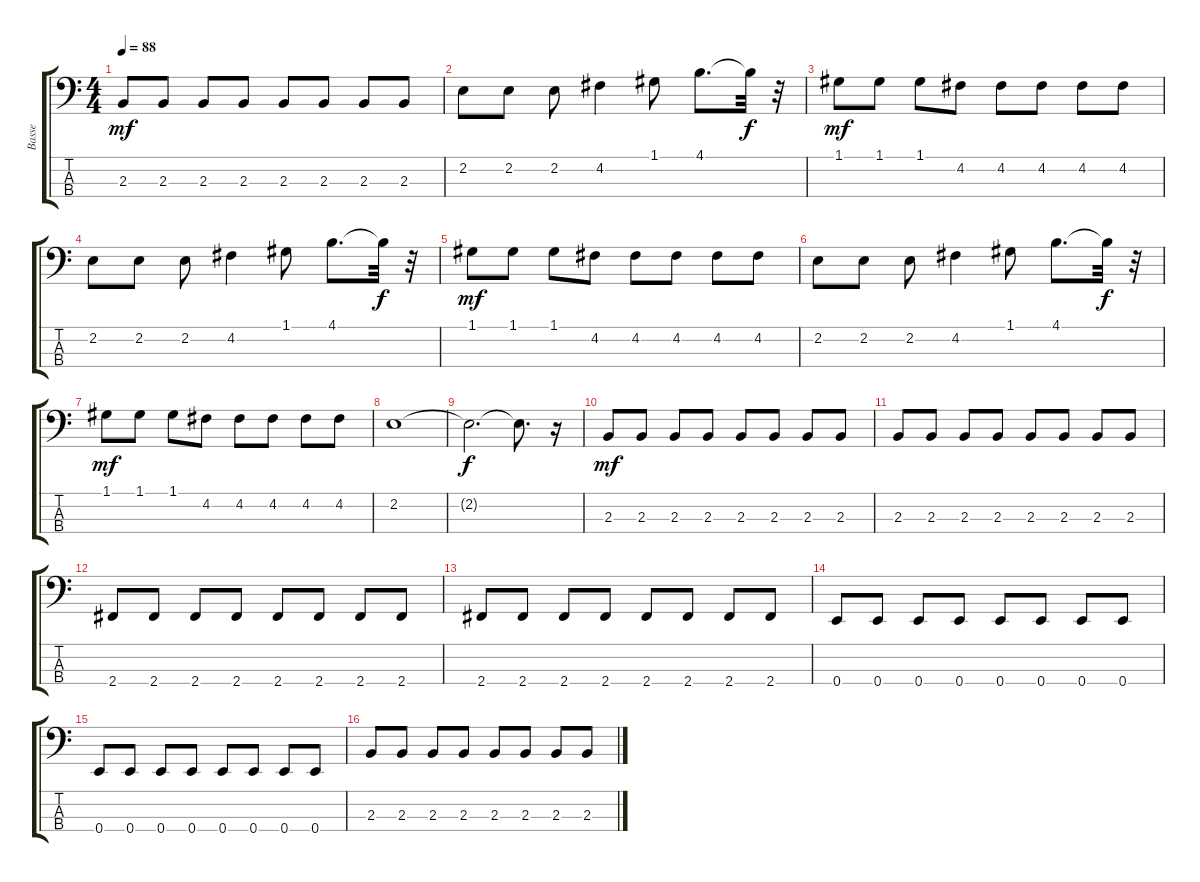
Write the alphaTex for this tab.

\track ("Basse" "Basse") {instrument electricbassfinger}
\staff {score tabs}
\tuning (G2 D2 A1 E1) {hide}
\ts (4 4)
\tempo 88
\clef f4
\ks c
2.3.8{dy mf} 2.3.8 2.3.8 2.3.8 2.3.8 2.3.8 2.3.8 2.3.8 |
2.2.8 2.2.8 2.2.8 4.2.4 1.1.8 4.1.8{d} 4.1{t}.32{dy f} r.32 |
1.1.8{dy mf} 1.1.8 1.1.8 4.2.8 4.2.8 4.2.8 4.2.8 4.2.8 |
2.2.8 2.2.8 2.2.8 4.2.4 1.1.8 4.1.8{d} 4.1{t}.32{dy f} r.32 |
1.1.8{dy mf} 1.1.8 1.1.8 4.2.8 4.2.8 4.2.8 4.2.8 4.2.8 |
2.2.8 2.2.8 2.2.8 4.2.4 1.1.8 4.1.8{d} 4.1{t}.32{dy f} r.32 |
1.1.8{dy mf} 1.1.8 1.1.8 4.2.8 4.2.8 4.2.8 4.2.8 4.2.8 |
2.2.1 |
2.2{t}.2{d dy f} 2.2{t}.8{d} r.16 |
2.3.8{dy mf} 2.3.8 2.3.8 2.3.8 2.3.8 2.3.8 2.3.8 2.3.8 |
2.3.8 2.3.8 2.3.8 2.3.8 2.3.8 2.3.8 2.3.8 2.3.8 |
2.4.8 2.4.8 2.4.8 2.4.8 2.4.8 2.4.8 2.4.8 2.4.8 |
2.4.8 2.4.8 2.4.8 2.4.8 2.4.8 2.4.8 2.4.8 2.4.8 |
0.4.8 0.4.8 0.4.8 0.4.8 0.4.8 0.4.8 0.4.8 0.4.8 |
0.4.8 0.4.8 0.4.8 0.4.8 0.4.8 0.4.8 0.4.8 0.4.8 |
2.3.8 2.3.8 2.3.8 2.3.8 2.3.8 2.3.8 2.3.8 2.3.8
